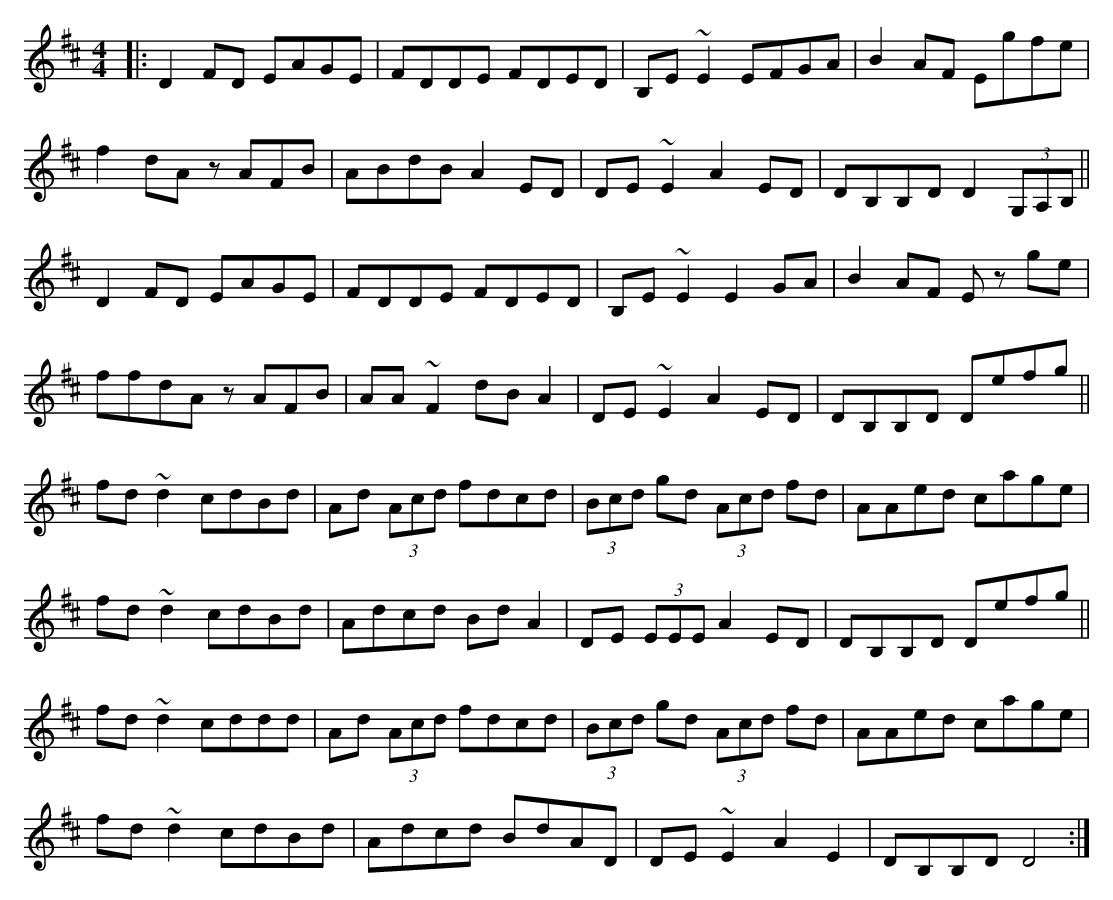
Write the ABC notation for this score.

X:1
M:4/4
K:D
|:D2FD EAGE|FDDE FDED|B,E~E2 EFGA|B2AF Egfe|
f2dA zAFB|ABdB A2ED|DE~E2 A2ED|DB,B,D D2 (3G,A,B,||
D2FD EAGE|FDDE FDED|B,E~E2 E2GA|B2AF E zge|
ffdA zAFB|AA~F2 dBA2|DE~E2 A2ED|DB,B,D Defg||
fd~d2 cdBd|Ad (3Acd fdcd|(3Bcd gd (3Acd fd|AAed cage|
fd~d2 cdBd|Adcd BdA2|DE (3EEE A2ED|DB,B,D Defg||
fd~d2 cddd|Ad (3Acd fdcd|(3Bcd gd (3Acd fd|AAed cage|
fd~d2 cdBd|Adcd BdAD|DE~E2 A2E2|DB,B,D D4:|
